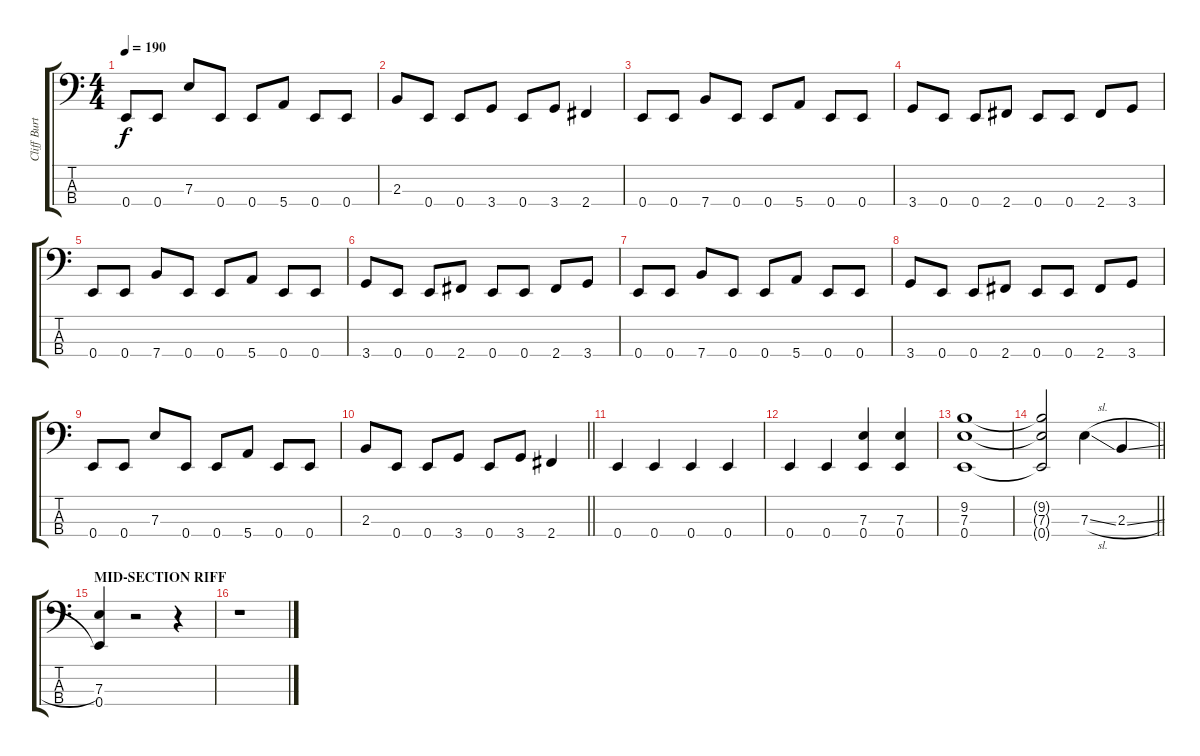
\track ("Cliff Burton - bass guitar" "Cliff Burt") {instrument electricbassfinger}
\staff {score tabs}
\tuning (G2 D2 A1 E1) {hide}
\ts (4 4)
\tempo 190
\clef f4
\ks c
0.4.8{dy f} 0.4.8 7.3.8 0.4.8 0.4.8 5.4.8 0.4.8 0.4.8 |
2.3.8 0.4.8 0.4.8 3.4.8 0.4.8 3.4.8 2.4.4 |
0.4.8 0.4.8 7.4.8 0.4.8 0.4.8 5.4.8 0.4.8 0.4.8 |
3.4.8 0.4.8 0.4.8 2.4.8 0.4.8 0.4.8 2.4.8 3.4.8 |
0.4.8 0.4.8 7.4.8 0.4.8 0.4.8 5.4.8 0.4.8 0.4.8 |
3.4.8 0.4.8 0.4.8 2.4.8 0.4.8 0.4.8 2.4.8 3.4.8 |
0.4.8 0.4.8 7.4.8 0.4.8 0.4.8 5.4.8 0.4.8 0.4.8 |
3.4.8 0.4.8 0.4.8 2.4.8 0.4.8 0.4.8 2.4.8 3.4.8 |
0.4.8 0.4.8 7.3.8 0.4.8 0.4.8 5.4.8 0.4.8 0.4.8 |
\barLineRight lightlight
2.3.8 0.4.8 0.4.8 3.4.8 0.4.8 3.4.8 2.4.4 |
\section ("" "")
0.4.4 0.4.4 0.4.4 0.4.4 |
0.4.4 0.4.4 (7.3 0.4).4 (7.3 0.4).4 |
(9.2 7.3 0.4).1 |
\barLineRight lightlight
(9.2{t} 7.3{t} 0.4{t}).2 7.3{sl}.4 2.3{sl}.4 |
\section ("" "MID-SECTION RIFF")
(7.3 0.4).4 r.2 r.4 |
r.1
